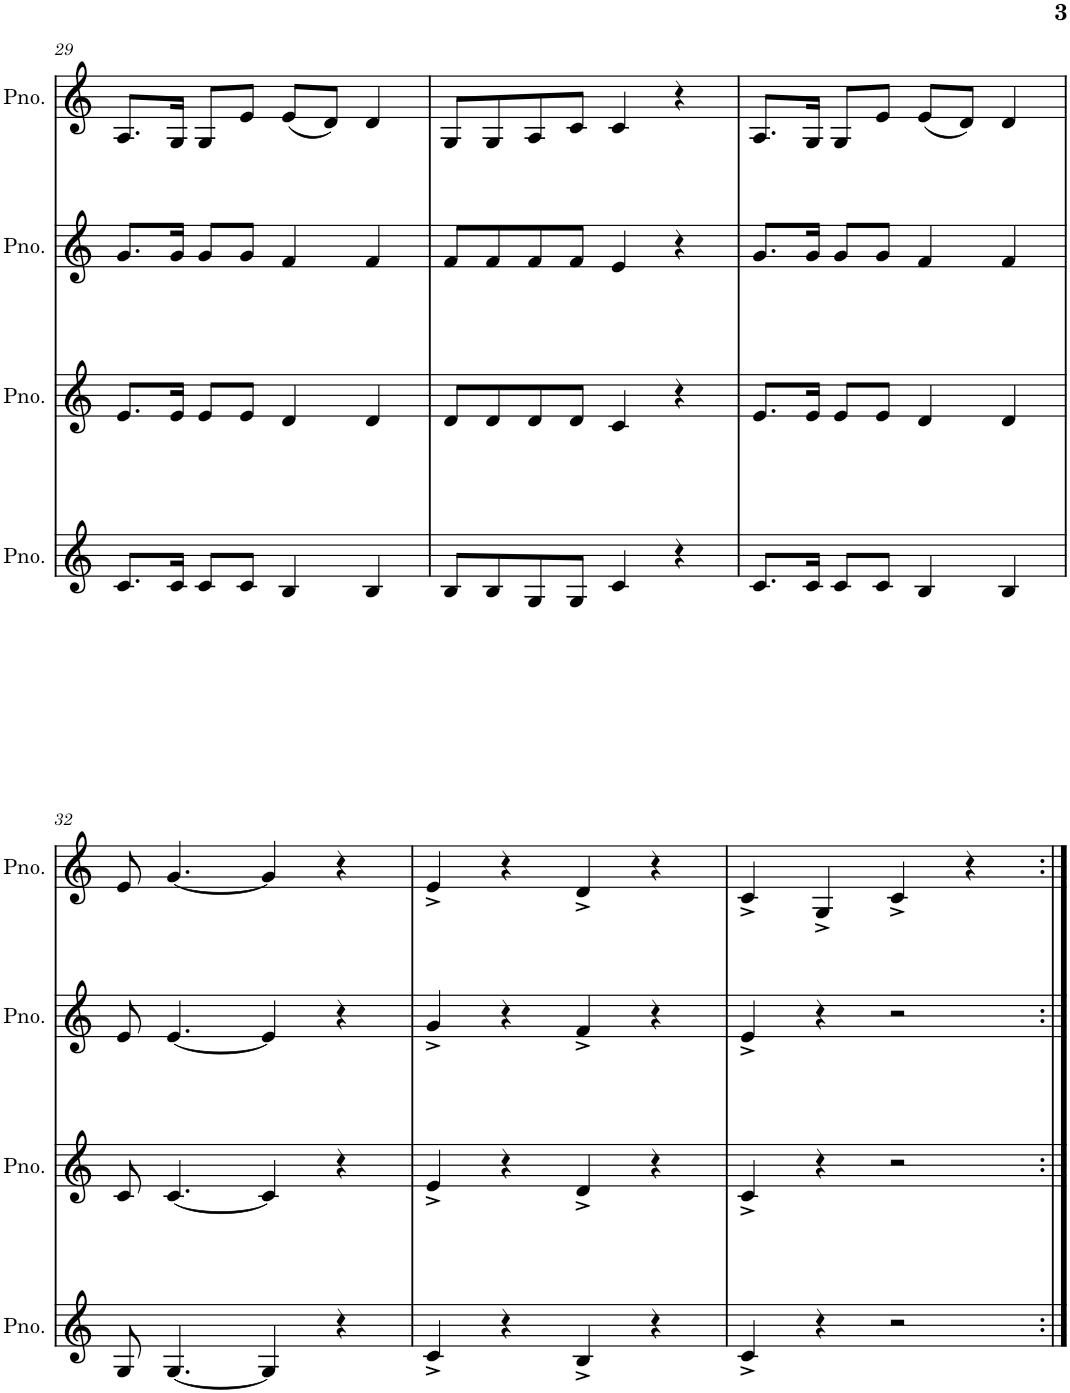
**kern	**kern	**kern	**kern
*part4	*part3	*part2	*part1
*staff4	*staff3	*staff2	*staff1
*I"Piano	*I"Piano	*I"Piano	*I"Piano
*I'Pno.	*I'Pno.	*I'Pno.	*I'Pno.
!!LO:PB:g=z
*clefG2	*clefG2	*clefG2	*clefG2
*k[]	*k[]	*k[]	*k[]
*M4/4	*M4/4	*M4/4	*M4/4
=29	=29	=29	=29
8.c/L	8.e/L	8.g/L	8.A/L
16c/Jk	16e/Jk	16g/Jk	16G/Jk
8c/L	8e/L	8g/L	8G/L
8c/J	8e/J	8g/J	8e/J
4B/	4d/	4f/	(8e/L
.	.	.	8d/J)
4B/	4d/	4f/	4d/
=30	=30	=30	=30
8B/L	8d/L	8f/L	8G/L
8B/	8d/	8f/	8G/
8G/	8d/	8f/	8A/
8G/J	8d/J	8f/J	8c/J
4c/	4c/	4e/	4c/
4r	4r	4r	4r
=31	=31	=31	=31
8.c/L	8.e/L	8.g/L	8.A/L
16c/Jk	16e/Jk	16g/Jk	16G/Jk
8c/L	8e/L	8g/L	8G/L
8c/J	8e/J	8g/J	8e/J
4B/	4d/	4f/	(8e/L
.	.	.	8d/J)
4B/	4d/	4f/	4d/
!!LO:LB:g=z
=32	=32	=32	=32
8G/	8c/	8e/	8e/
[4.G/	[4.c/	[4.e/	[4.g/
4G/]	4c/]	4e/]	4g/]
4r	4r	4r	4r
=33	=33	=33	=33
4c^/	4e^/	4g^/	4e^/
4r	4r	4r	4r
4B^/	4d^/	4f^/	4d^/
4r	4r	4r	4r
=34	=34	=34	=34
4c^/	4c^/	4e^/	4c^/
4r	4r	4r	4G^/
2r	2r	2r	4c^/
.	.	.	4r
=:|!	=:|!	=:|!	=:|!
*-	*-	*-	*-
